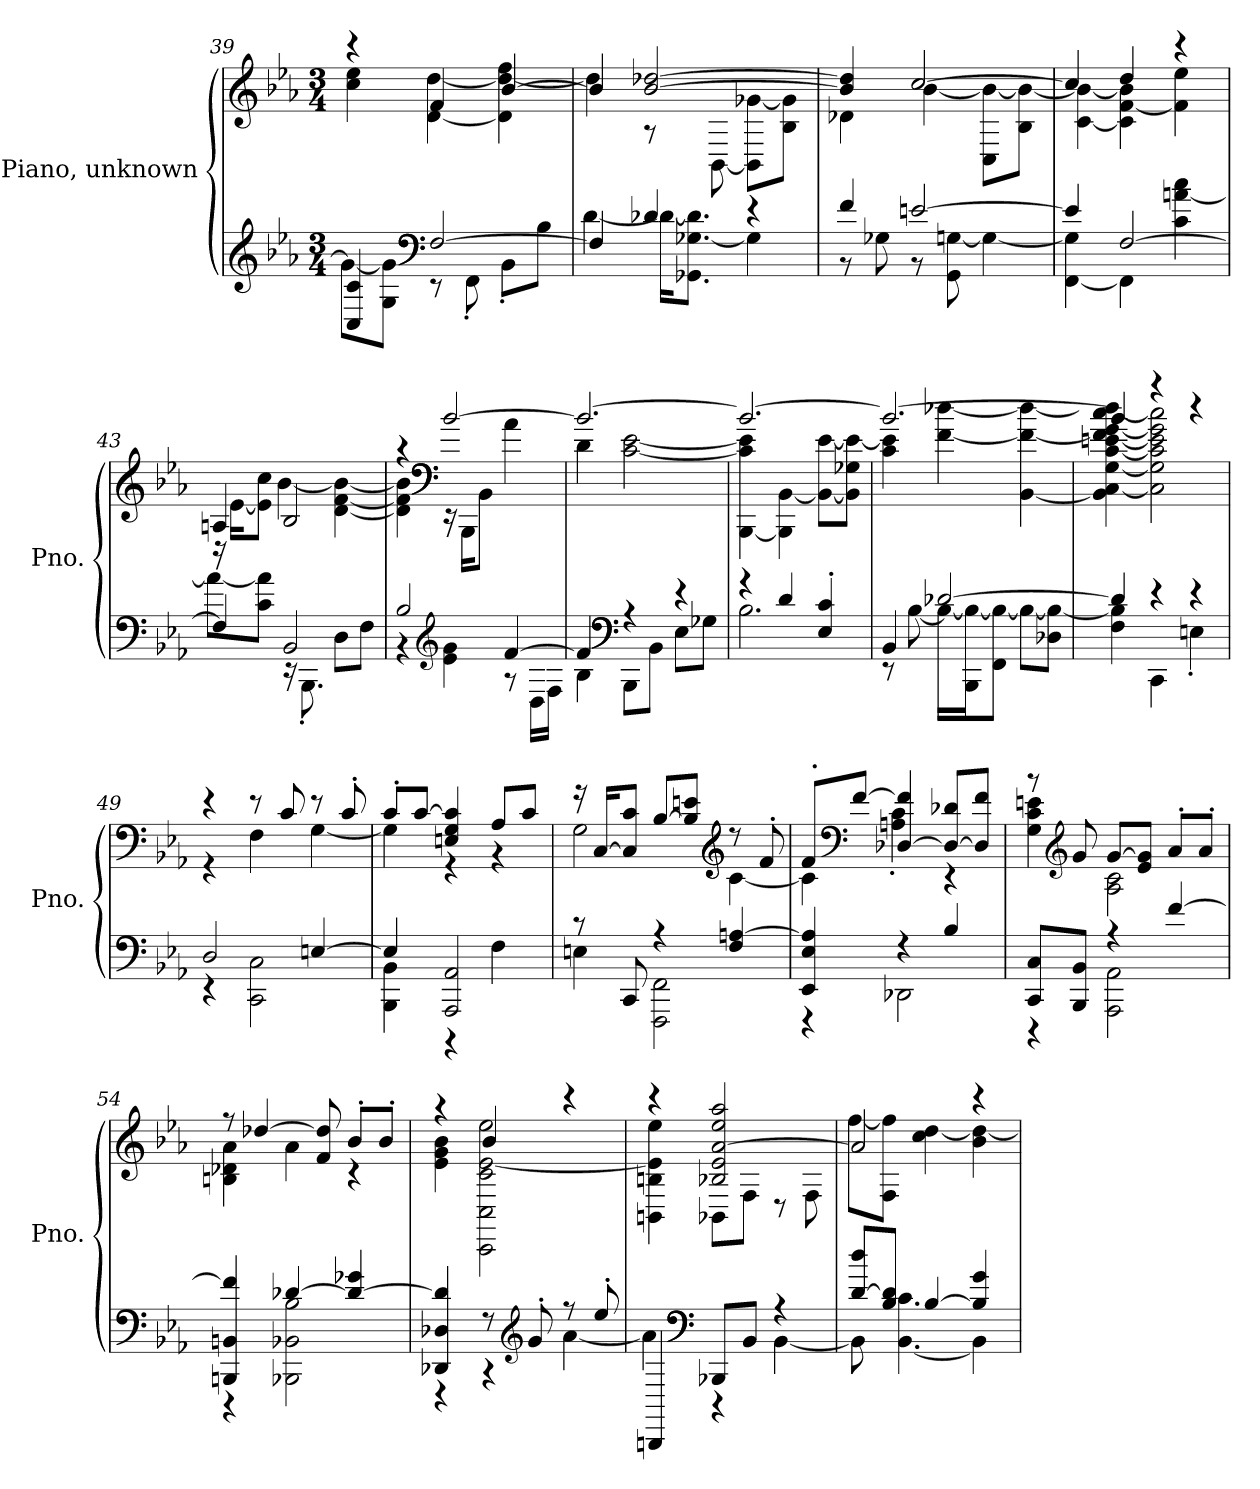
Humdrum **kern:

**kern	**kern
*part1	*part1
*staff2	*staff1
*I"Piano, unknown	*
*I'Pno.	*
!!LO:LB:g=z
*clefG2	*clefG2
*k[b-e-a-]	*k[b-e-a-]
*M3/4	*M3/4
=39	=39
*^	*^
4C/ 4c/	8g\L_	4r	4cc\ 4ee-\
.	8G\ 8g\]J	.	.
*clefF4	*	*	*
[2F/	8r	4f/	[4d\ [4dd\
.	8FF'\	.	.
.	8BB-'\L	[4b-/	4d\] 4dd\_ 4ff\
.	8B-\J	.	.
=40	=40	=40	=40
4F/]	[4d\	4b-/]	4dd\]
4d-X/	16d\KL_	[2b-/ [2dd-X/	8r
.	8.GG-X\ [8.G-X\ 8.d\]J	.	.
.	.	.	[8BB-\
4r	4G-\]	.	8BB-\] [8g-X\L
.	.	.	8B-\ 8g-\]J
=41	=41	=41	=41
4f/	8r	4b-/] 4dd-/]	4d-X\
.	8G-X\	.	.
[2en/	8r	[2cc/	[4b-\
.	8GG\ [8Gn\	.	.
.	4G\_	.	8C\ 8b-\_L
.	.	.	8B-\ 8b-\_J
=42	=42	=42	=42
4e/]	[4FF\ 4G\]	4cc/]	[4c\ 4b-\_
[2F/	4FF\]	4dd/	4c\] [4f\ 4b-\]
.	4c\ [4an\ 4cc\	4r	4f\] 4ee-\
!!LO:LB:g=z	!!
=43	=43	=43	=43
4F/]	8a\L_	4An/	16r
.	.	.	[16e-\KL
.	8c\ 8a\]J	.	8e-\] 8cc\J
2BB-/	16r	2B-/	[4b-\
.	8.BBB-'\	.	.
.	8D\L	.	[4d\ [4f\ 4b-\_
.	8F\J	.	.
=44	=44	=44	=44
2B-/	4r	4r	4d\] 4f\] 4b-\]
*clefG2	*	*clefF4	*
.	4e-\ 4g\	[2b-/	16r
.	.	.	16BBB-\KL
.	.	.	8BB-\J
[4f/	8r	.	4a-\
.	16D\LL	.	.
.	16F\JJ	.	.
=45	=45	=45	=45
4f/]	4B-\	2.b-/_	4d\
*clefF4	*	*	*
4r	8BBB-\L	.	[2c\ [2e-\
.	8BB-\J	.	.
4r	8E-\L	.	.
.	8G-X\J	.	.
=46	=46	=46	=46
4r	2.B-\	2.b-/_	[4BBB-\ 4c\] 4e-\]
4d/	.	.	4BBB-\] [4BB-\
4E-/' 4c/'	.	.	8BB-\_ [8e-\L
.	.	.	8BB-\] 8G-X\ 8e-\_J
!!LO:LB:g=z	!!
=47	=47	=47	=47
4BB-/	8r	2.b-/_	4c\ 4e-\]
.	[8B-\	.	.
[2d-X/	16B-\LL_	.	[4f\ [4dd-X\
.	16BBB-\ 16B-\_J	.	.
.	8FF\ 8B-\_J	.	.
.	8B-\L_	.	[4BB-\ 4f\_ 4dd-\_
.	8D-X\ 8B-\_J	.	.
=48	=48	=48	=48
4d-/]	4F\ 4B-\]	4b-/]	4BB-\] [4C\ [4G\ [4c\ [4en\ 4f\] [4g\ [4cc\ 4dd-\]
4r	4CC\	4r	2C\] 2G\] 2c\] 2e\] 2g\] 2cc\]
4r	4En'\	4r	.
=49	=49	=49	=49
2D/	4r	4r	4r
.	2CC\ 2C\	8r	4F\
.	.	8c/	.
[4En/	.	8r	[4G\
.	.	8c'/	.
=50	=50	=50	=50
4E/]	4BBB-\ 4BB-\	8c'/L	4G\]
.	.	[8c/J	.
2AAA-/ 2AA-/	4r	4En/ 4G/ 4c/]	4r
.	4F\	8A-/L	4r
.	.	8c/J	.
=51	=51	=51	=51
8r	4En\	16r	2G\
.	.	[16C/KL	.
8CC/	.	8C/] 8c/J	.
4r	2FFF\ 2FF\	[8B-/L	.
.	.	8B-/] 8en/J	.
*	*	*clefG2	*
4F/ [4An/	.	8r	[4c\
.	.	8f'/	.
!!LO:PB:g=z	!!
=52	=52	=52	=52
4EE-/ 4E-/ 4A/]	4r	8f'/L	4c\]
*	*	*clefF4	*
.	.	[8f/J	.
4r	2DD-X\	[4D-X/ 4f/]	4An\' 4c\'
4B-/	.	8D-/_ 8d-X/L	4r
.	.	8D-/] 8f/J	.
=53	=53	=53	=53
8CC/ 8C/L	4r	8r	4G\ 4c\ 4en\
*	*	*clefG2	*
8BBB-/ 8BB-/J	.	8g/	.
4r	2AAA-\ 2AA-\	[8g/L	2A-\ 2c\
.	.	8e/ 8g/]J	.
[4f/	.	8a-'/L	.
.	.	8a-'/J	.
=54	=54	=54	=54
4BBBn/ 4BBn/ 4f/]	4r	8r	4Bn\ 4d-X\ 4a-\
.	.	[4dd-X/	.
[4d-X/	2BBB-X\ 2BB-X\ 2B-\	.	4a-\
.	.	8f/ 8dd-/]	.
4d-/_ 4g-X/	.	8b-'/L	4r
.	.	8b-'/J	.
=55	=55	=55	=55
4DD-X/ 4D-X/ 4d-/]	4r	4r	4e-\ 4g\ 4b-\
8r	4r	4b-/	2CC\ 2C\ 2c\ [2e-\ 2ee-\
*clefG2	*	*	*
8g'/	.	.	.
8r	[4a-\	4r	.
8ee-'/	.	.	.
!!LO:LB:g=z	!!
=56	=56	=56	=56
4BBBn/	4a-\]	4r	4BBn\ 4Bn\ 4e-\] 4ee-\
*clefF4	*	*	*
8BBB-X/L	4r	2B-X/ 2e-/ [2a-/ 2ee-/ 2aa-/	8BB-X\L
8BB-/J	.	.	8F\J
4r	[4BB-\	.	8r
.	.	.	8F\
=57	=57	=57	=57
[8d/ 8dd/L	8BB-\]	2a-/]	[8ff\L
8B-/ 8d/]J	[4.BB-\ 4.c\	.	8F\ 8ff\]J
[4B-/	.	.	4cc\ [4dd\
4B-/] 4g/	4BB-\]	4r	4b-\ 4dd\_
*v	*v	*	*
*	*v	*v
=	=
*-	*-
